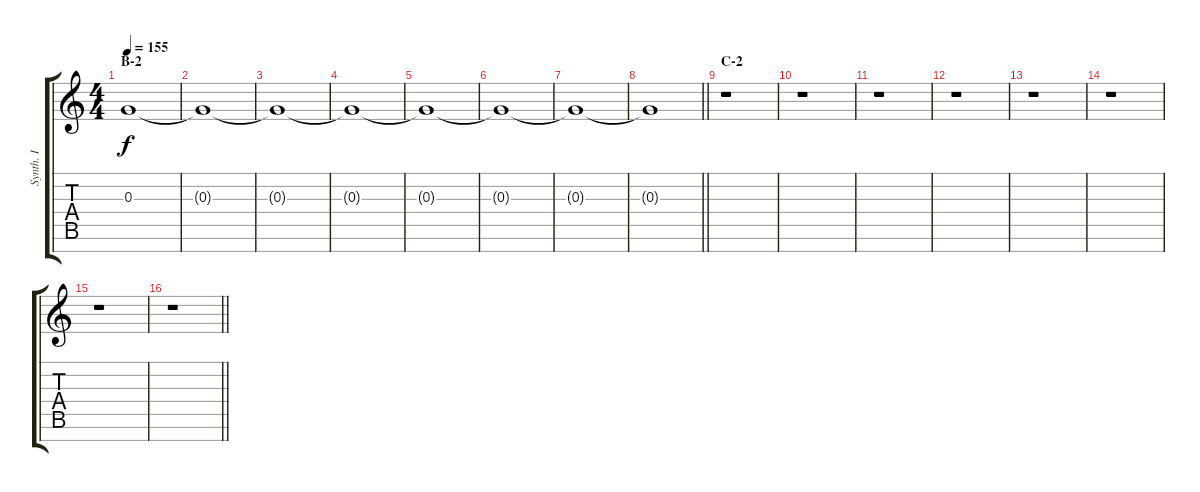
\track ("Synth. I" "Synth. I") {instrument fx5brightness}
\staff {score tabs}
\tuning (E5 B4 G4 D4 A3 E3 B2) {hide}
\ts (4 4)
\section ("" "B-2")
\tempo 155
\clef g2
\ks c
0.3.1{dy f} |
0.3{t}.1 |
0.3{t}.1 |
0.3{t}.1 |
0.3{t}.1 |
0.3{t}.1 |
0.3{t}.1 |
\barLineRight lightlight
0.3{t}.1 |
\section ("" "C-2")
r.1 |
r.1 |
r.1 |
r.1 |
r.1 |
r.1 |
r.1 |
\barLineRight lightlight
r.1
